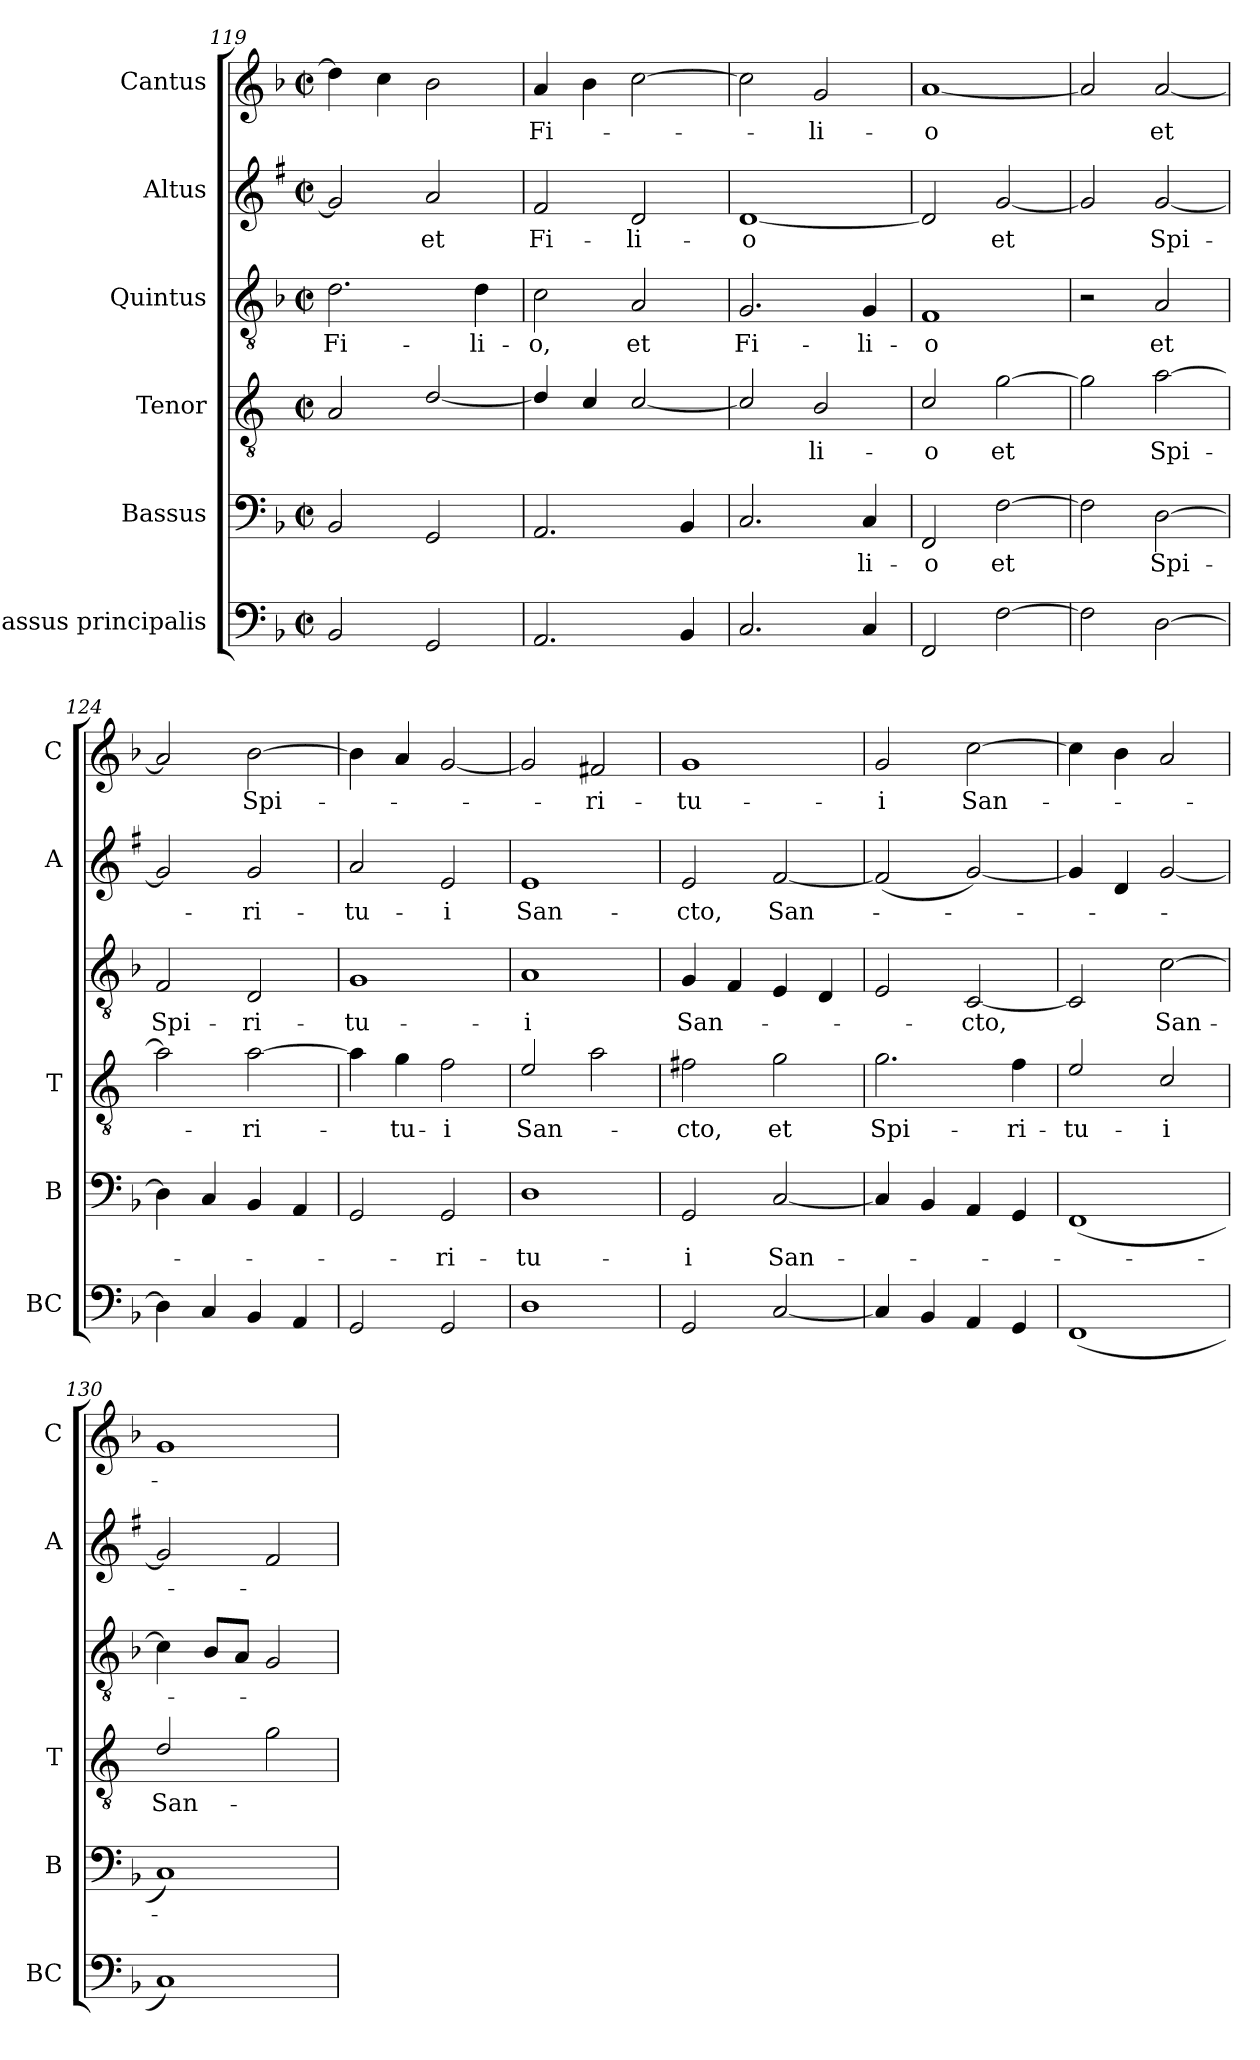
**kern	**kern	**text	**kern	**text	**kern	**text	**kern	**text	**kern	**text
*part6	*part5	*part5	*part4	*part4	*part3	*part3	*part2	*part2	*part1	*part1
*staff6	*staff5	*staff5	*staff4	*staff4	*staff3	*staff3	*staff2	*staff2	*staff1	*staff1
*I"Bassus principalis	*I"Bassus	*	*I"Tenor	*	*I"Quintus	*	*I"Altus	*	*I"Cantus	*
*I'BC	*I'B	*	*I'T	*	*	*	*I'A	*	*I'C	*
!!LO:PB:g=z
*clefF4	*clefF4	*	*clefGv2	*	*clefGv2	*	*clefG2	*	*clefG2	*
*	*	*	*ITrd4c7	*	*	*	*ITrd1c2	*	*	*
*k[b-]	*k[b-]	*	*k[b-]	*	*k[b-]	*	*k[b-]	*	*k[b-]	*
*F:	*F:	*	*F:	*	*F:	*	*F:	*	*F:	*
*M2/2	*M2/2	*	*M2/2	*	*M2/2	*	*M2/2	*	*M2/2	*
*met(c|)	*met(c|)	*	*met(c|)	*	*met(c|)	*	*met(c|)	*	*met(c|)	*
=119	=119	=119	=119	=119	=119	=119	=119	=119	=119	=119
!	!	!	!	!	!	!LO:LY:b	!	!	!	!
2BB-/	2BB-/	.	2D/	.	2.d\	Fi-	2f/]	.	4dd\]	.
.	.	.	.	.	.	.	.	.	4cc\	.
!	!	!	!	!	!	!	!	!LO:LY:b	!	!
2GG/	2GG/	.	[2G/	.	.	.	2g/	et	2b-\	.
!	!	!	!	!	!	!LO:LY:b	!	!	!	!
.	.	.	.	.	4d\	-li-	.	.	.	.
=120	=120	=120	=120	=120	=120	=120	=120	=120	=120	=120
!	!	!	!	!	!	!LO:LY:b	!	!LO:LY:b	!	!LO:LY:b
2.AA/	2.AA/	.	4G/]	.	2c\	-o,	2e/	Fi-	4a/	Fi-
.	.	.	4F/	.	.	.	.	.	4b-\	.
!	!	!	!	!	!	!LO:LY:b	!	!LO:LY:b	!	!
.	.	.	[2F/	.	2A/	et	2c/	-li-	[2cc\	.
4BB-/	4BB-/	.	.	.	.	.	.	.	.	.
=121	=121	=121	=121	=121	=121	=121	=121	=121	=121	=121
!	!	!	!	!	!	!LO:LY:b	!	!LO:LY:b	!	!
2.C/	2.C/	.	2F/]	.	2.G/	Fi-	[1c	-o	2cc\]	.
!	!	!	!	!LO:LY:b	!	!	!	!	!	!LO:LY:b
.	.	.	2E/	-li-	.	.	.	.	2g/	-li-
!	!	!LO:LY:b	!	!	!	!LO:LY:b	!	!	!	!
4C/	4C/	-li-	.	.	4G/	-li-	.	.	.	.
=122	=122	=122	=122	=122	=122	=122	=122	=122	=122	=122
!	!	!LO:LY:b	!	!LO:LY:b	!	!LO:LY:b	!	!	!	!LO:LY:b
2FF/	2FF/	-o	2F/	-o	1F	-o	2c/]	.	[1a	-o
!	!	!LO:LY:b	!	!LO:LY:b	!	!	!	!LO:LY:b	!	!
[2F\	[2F\	et	[2c\	et	.	.	[2f/	et	.	.
=123	=123	=123	=123	=123	=123	=123	=123	=123	=123	=123
2F\]	2F\]	.	2c\]	.	2r	.	2f/]	.	2a/]	.
!	!	!LO:LY:b	!	!LO:LY:b	!	!LO:LY:b	!	!LO:LY:b	!	!LO:LY:b
[2D\	[2D\	Spi-	[2d\	Spi-	2A/	et	[2f/	Spi-	[2a/	et
=124	=124	=124	=124	=124	=124	=124	=124	=124	=124	=124
!	!	!	!	!	!	!LO:LY:b	!	!	!	!
4D\]	4D\]	.	2d\]	.	2F/	Spi-	2f/]	.	2a/]	.
4C/	4C/	.	.	.	.	.	.	.	.	.
!	!	!	!	!LO:LY:b	!	!LO:LY:b	!	!LO:LY:b	!	!LO:LY:b
4BB-/	4BB-/	.	[2d\	-ri-	2D/	-ri-	2f/	-ri-	[2b-\	Spi-
4AA/	4AA/	.	.	.	.	.	.	.	.	.
=125	=125	=125	=125	=125	=125	=125	=125	=125	=125	=125
!	!	!	!	!	!	!LO:LY:b	!	!LO:LY:b	!	!
2GG/	2GG/	.	4d\]	.	1G	-tu-	2g/	-tu-	4b-\]	.
!	!	!	!	!LO:LY:b	!	!	!	!	!	!
.	.	.	4c\	-tu-	.	.	.	.	4a/	.
!	!	!LO:LY:b	!	!LO:LY:b	!	!	!	!LO:LY:b	!	!
2GG/	2GG/	-ri-	2B-\	-i	.	.	2d/	-i	[2g/	.
=126	=126	=126	=126	=126	=126	=126	=126	=126	=126	=126
!	!	!LO:LY:b	!	!LO:LY:b	!	!LO:LY:b	!	!LO:LY:b	!	!
1D	1D	-tu-	2A/	San-	1A	-i	1d	San-	2g/]	.
!	!	!	!	!	!	!	!	!	!	!LO:LY:b
.	.	.	2d\	.	.	.	.	.	2f#X/	-ri-
!!LO:LB:g=z
=127	=127	=127	=127	=127	=127	=127	=127	=127	=127	=127
!	!	!LO:LY:b	!	!LO:LY:b	!	!LO:LY:b	!	!LO:LY:b	!	!LO:LY:b
2GG/	2GG/	-i	2Bn\	-cto,	4G/	San-	2d/	-cto,	1g	-tu-
.	.	.	.	.	4F/	.	.	.	.	.
!	!	!LO:LY:b	!	!LO:LY:b	!	!	!	!LO:LY:b	!	!
[2C/	[2C/	San-	2c\	et	4E/	.	[2e/	San-	.	.
.	.	.	.	.	4D/	.	.	.	.	.
=128	=128	=128	=128	=128	=128	=128	=128	=128	=128	=128
!	!	!	!	!LO:LY:b	!	!	!	!	!	!LO:LY:b
4C/]	4C/]	.	2.c\	Spi-	2E/	.	(<2e/]	.	2g/	-i
4BB-/	4BB-/	.	.	.	.	.	.	.	.	.
!	!	!	!	!	!	!LO:LY:b	!	!	!	!LO:LY:b
4AA/	4AA/	.	.	.	[2C/	-cto,	[2f/)	.	[2cc\	San-
!	!	!	!	!LO:LY:b	!	!	!	!	!	!
4GG/	4GG/	.	4B-\	-ri-	.	.	.	.	.	.
=129	=129	=129	=129	=129	=129	=129	=129	=129	=129	=129
!	!	!	!	!LO:LY:b	!	!	!	!	!	!
(<1FF	(<1FF	.	2A/	-tu-	2C/]	.	4f/]	.	4cc\]	.
.	.	.	.	.	.	.	4c/	.	4b-\	.
!	!	!	!	!LO:LY:b	!	!LO:LY:b	!	!	!	!
.	.	.	2F/	-i	[2c\	San-	[2f/	.	2a/	.
=130	=130	=130	=130	=130	=130	=130	=130	=130	=130	=130
!	!	!	!	!LO:LY:b	!	!	!	!	!	!
1C)	1C)	.	2G/	San-	4c\]	.	2f/]	.	1g	.
.	.	.	.	.	8B-/L	.	.	.	.	.
.	.	.	.	.	8A/J	.	.	.	.	.
.	.	.	2c\	.	2G/	.	2e/	.	.	.
=	=	=	=	=	=	=	=	=	=	=
*-	*-	*-	*-	*-	*-	*-	*-	*-	*-	*-
